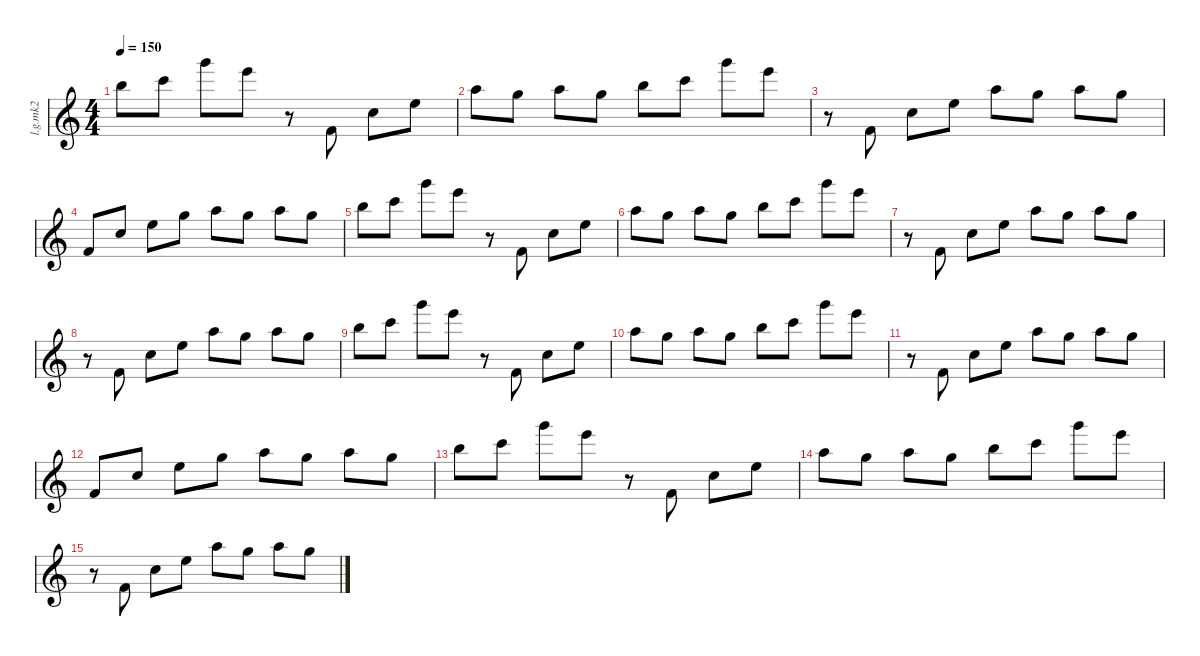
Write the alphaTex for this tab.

\defaultSystemsLayout 4
\hideDynamics
\bracketExtendMode nobrackets
\otherSystemsTrackNameOrientation horizontal
\track ("Lead Guitar Michael Keene 2" "l.g.mk2") {instrument distortionguitar}
\staff {score}
\tuning (E4 B3 G3 D3 A2 E2)
\ts (4 4)
\tempo 150
\clef g2
\ks c
12.2.8{dy mf beam Down} 13.2.8{beam Down} 15.1.8{beam Down} 12.1.8{beam Down} r.8{beam Down} 13.6.8{beam Up} 15.5.8{beam Down} 14.4.8{beam Down} |
14.3.8{beam Down} 12.3.8{beam Down} 14.3.8{beam Down} 12.3.8{beam Down} 12.2.8{beam Down} 13.2.8{beam Down} 15.1.8{beam Down} 12.1.8{beam Down} |
r.8{beam Down} 13.6.8{beam Up} 15.5.8{beam Down} 14.4.8{beam Down} 14.3.8{beam Down} 12.3.8{beam Down} 14.3.8{beam Down} 12.3.8{beam Down} |
13.6.8{beam Up} 15.5.8{beam Up} 14.4.8{beam Down} 12.3.8{beam Down} 14.3.8{beam Down} 12.3.8{beam Down} 14.3.8{beam Down} 12.3.8{beam Down} |
12.2.8{beam Down} 13.2.8{beam Down} 15.1.8{beam Down} 12.1.8{beam Down} r.8{beam Down} 13.6.8{beam Up} 15.5.8{beam Down} 14.4.8{beam Down} |
14.3.8{beam Down} 12.3.8{beam Down} 14.3.8{beam Down} 12.3.8{beam Down} 12.2.8{beam Down} 13.2.8{beam Down} 15.1.8{beam Down} 12.1.8{beam Down} |
r.8{beam Down} 13.6.8{beam Up} 15.5.8{beam Down} 14.4.8{beam Down} 14.3.8{beam Down} 12.3.8{beam Down} 14.3.8{beam Down} 12.3.8{beam Down} |
r.8{beam Down} 13.6.8{beam Up} 15.5.8{beam Down} 14.4.8{beam Down} 14.3.8{beam Down} 12.3.8{beam Down} 14.3.8{beam Down} 12.3.8{beam Down} |
12.2.8{beam Down} 13.2.8{beam Down} 15.1.8{beam Down} 12.1.8{beam Down} r.8{beam Down} 13.6.8{beam Up} 15.5.8{beam Down} 14.4.8{beam Down} |
14.3.8{beam Down} 12.3.8{beam Down} 14.3.8{beam Down} 12.3.8{beam Down} 12.2.8{beam Down} 13.2.8{beam Down} 15.1.8{beam Down} 12.1.8{beam Down} |
r.8{beam Down} 13.6.8{beam Up} 15.5.8{beam Down} 14.4.8{beam Down} 14.3.8{beam Down} 12.3.8{beam Down} 14.3.8{beam Down} 12.3.8{beam Down} |
13.6.8{beam Up} 15.5.8{beam Up} 14.4.8{beam Down} 12.3.8{beam Down} 14.3.8{beam Down} 12.3.8{beam Down} 14.3.8{beam Down} 12.3.8{beam Down} |
12.2.8{beam Down} 13.2.8{beam Down} 15.1.8{beam Down} 12.1.8{beam Down} r.8{beam Down} 13.6.8{beam Up} 15.5.8{beam Down} 14.4.8{beam Down} |
14.3.8{beam Down} 12.3.8{beam Down} 14.3.8{beam Down} 12.3.8{beam Down} 12.2.8{beam Down} 13.2.8{beam Down} 15.1.8{beam Down} 12.1.8{beam Down} |
r.8{beam Down} 13.6.8{beam Up} 15.5.8{beam Down} 14.4.8{beam Down} 14.3.8{beam Down} 12.3.8{beam Down} 14.3.8{beam Down} 12.3.8{beam Down}
